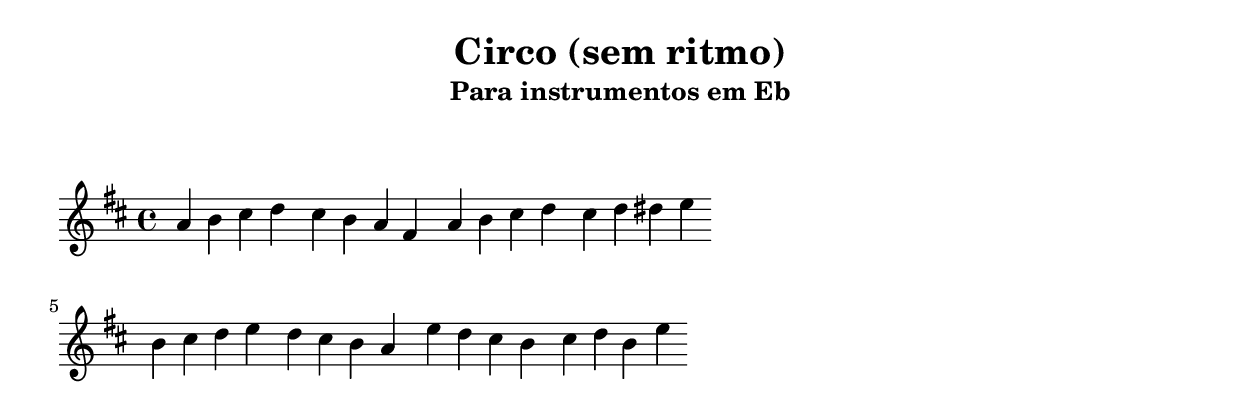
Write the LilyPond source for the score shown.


\layout{
	indent = 0
	ragged-right = ##t

    \context {
      \Score
      \override BarLine #'transparent = ##t
    }
}


\header{
  title = "Circo (sem ritmo)"
  subtitle = "Para instrumentos em Eb"
}

\markup { \vspace #2 }

\transpose bes g {

\relative c'' {
	\clef G
	\key f \major
	
  	c d e f e d c a
	c d e f e f fis g

	\break

	d e f g f e d c 
	g' f e d e f d g



}

}


\version "2.18.2"  % necessary for upgrading to future LilyPond versions.
